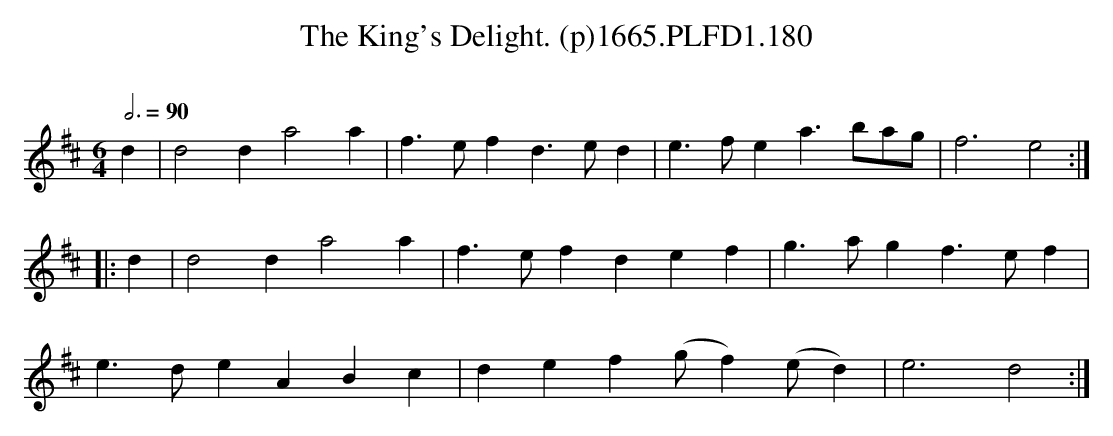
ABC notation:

X:1
T:King's Delight. (p)1665.PLFD1.180, The
M:6/4
L:1/4
Q:3/4=90
O:
K:D
d|d2da2a|f>efd>ed|e>fea>ba/g/|f3e2:|
|:d|d2da2a|f>efdef|g>agf>ef|
e>deABc|def(g/f)(e/d)|e3d2:|
